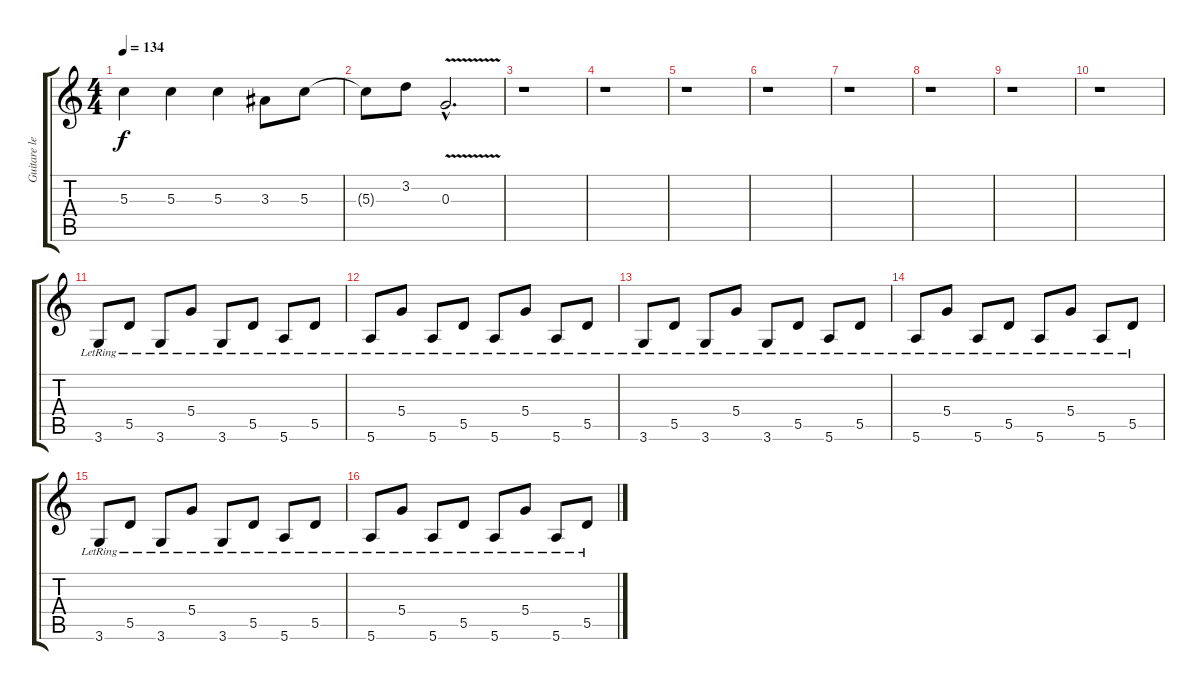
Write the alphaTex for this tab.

\track ("Guitare lead" "Guitare le") {instrument distortionguitar}
\staff {score tabs}
\tuning (E4 B3 G3 D3 A2 E2) {hide}
\ts (4 4)
\tempo 134
\clef g2
\ks c
5.3.4{dy f} 5.3.4 5.3.4 3.3.8 5.3.8 |
5.3{t}.8 3.2.8 0.3{v hac}.2{d} |
r.1 |
r.1 |
r.1 |
r.1 |
r.1 |
r.1 |
r.1 |
r.1 |
3.6{lr}.8{instrument electricguitarclean} 5.5{lr}.8 3.6{lr}.8 5.4{lr}.8 3.6{lr}.8 5.5{lr}.8 5.6{lr}.8 5.5{lr}.8 |
5.6{lr}.8 5.4{lr}.8 5.6{lr}.8 5.5{lr}.8 5.6{lr}.8 5.4{lr}.8 5.6{lr}.8 5.5{lr}.8 |
3.6{lr}.8 5.5{lr}.8 3.6{lr}.8 5.4{lr}.8 3.6{lr}.8 5.5{lr}.8 5.6{lr}.8 5.5{lr}.8 |
5.6{lr}.8 5.4{lr}.8 5.6{lr}.8 5.5{lr}.8 5.6{lr}.8 5.4{lr}.8 5.6{lr}.8 5.5{lr}.8 |
3.6{lr}.8 5.5{lr}.8 3.6{lr}.8 5.4{lr}.8 3.6{lr}.8 5.5{lr}.8 5.6{lr}.8 5.5{lr}.8 |
5.6{lr}.8 5.4{lr}.8 5.6{lr}.8 5.5{lr}.8 5.6{lr}.8 5.4{lr}.8 5.6{lr}.8 5.5{lr}.8
